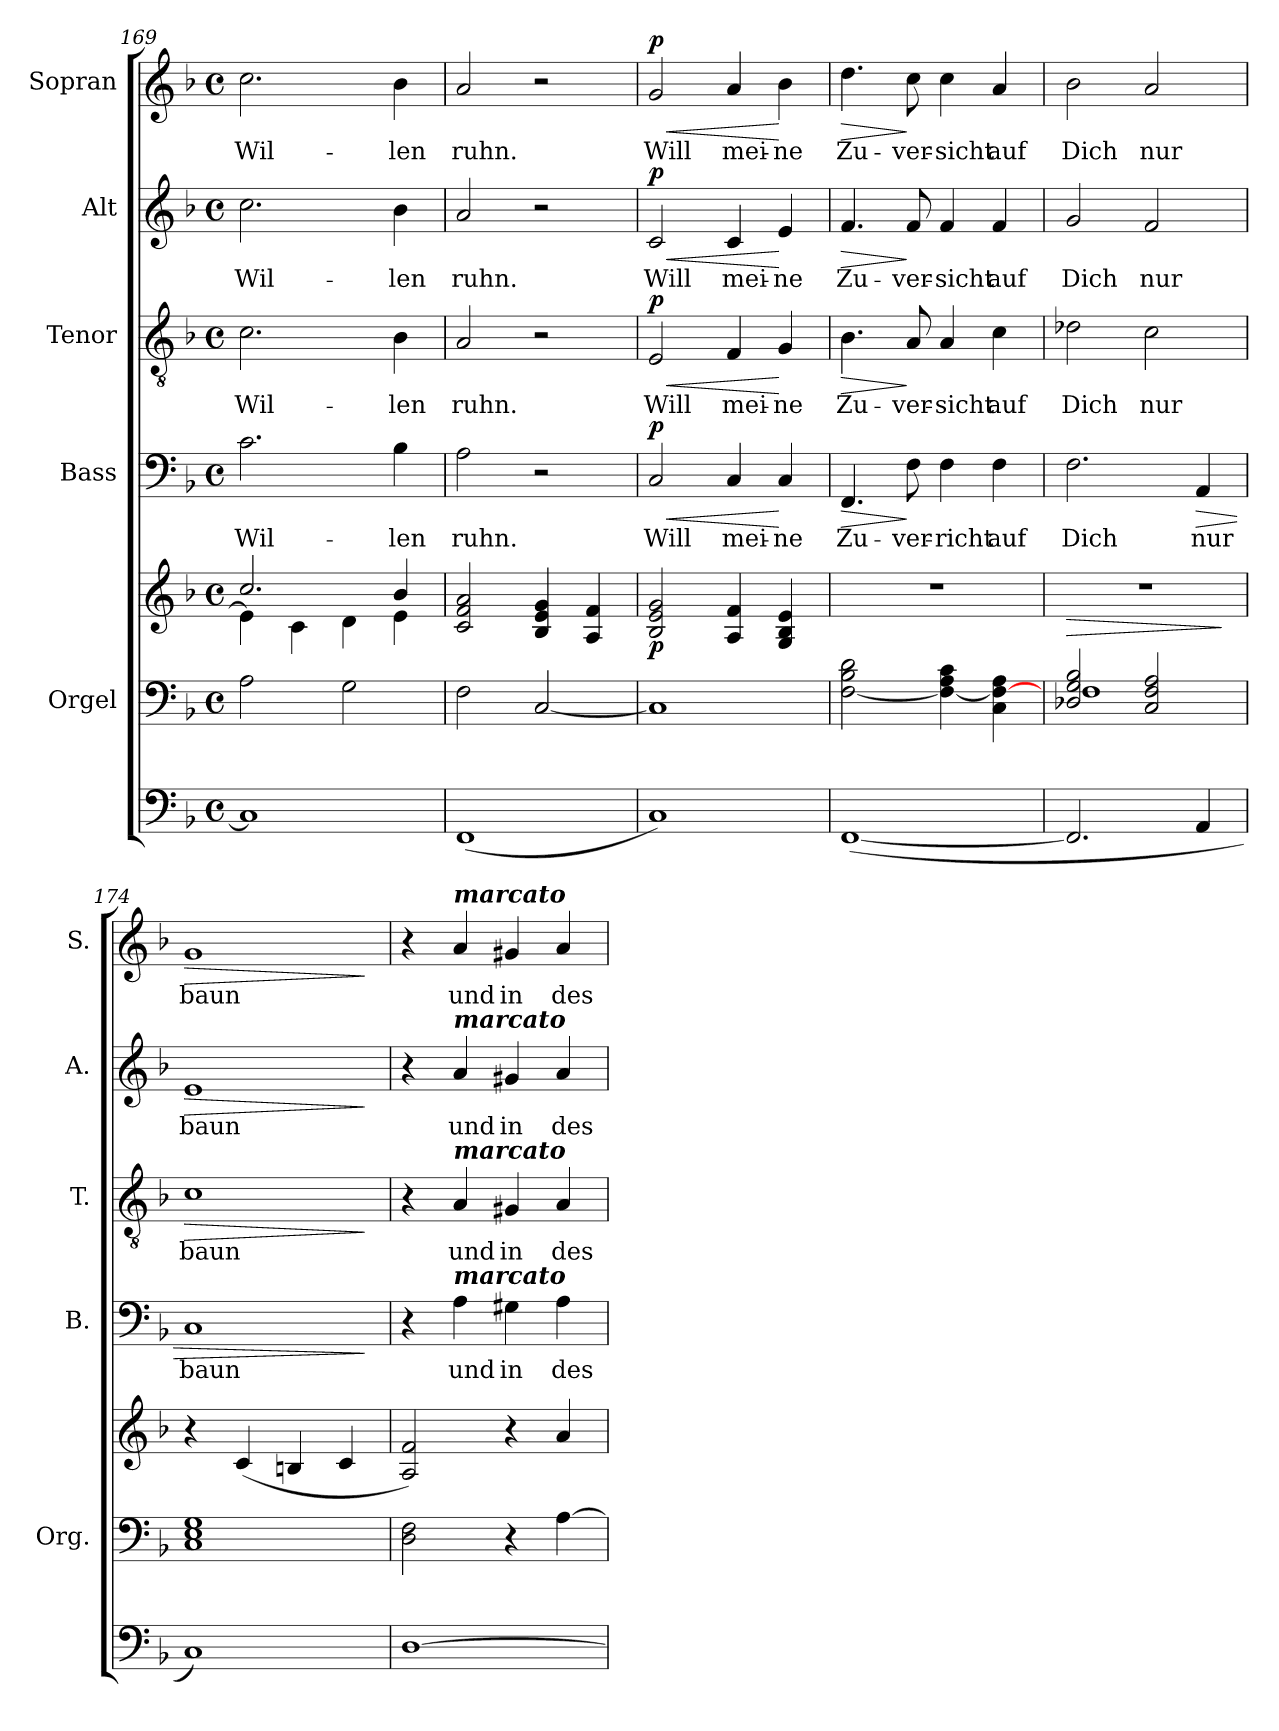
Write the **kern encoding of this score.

**kern	**kern	**kern	**dynam	**kern	**text	**dynam	**kern	**text	**dynam	**kern	**text	**dynam	**kern	**text	**dynam
*part6	*part5	*part5	*part5	*part4	*part4	*part4	*part3	*part3	*part3	*part2	*part2	*part2	*part1	*part1	*part1
*staff7	*staff6	*staff5	*staff5/6	*staff4	*staff4	*staff4	*staff3	*staff3	*staff3	*staff2	*staff2	*staff2	*staff1	*staff1	*staff1
*	*I"Orgel	*	*	*I"Bass	*	*	*I"Tenor	*	*	*I"Alt	*	*	*I"Sopran	*	*
*	*I'Org.	*	*	*I'B.	*	*	*I'T.	*	*	*I'A.	*	*	*I'S.	*	*
*clefF4	*clefF4	*clefG2	*	*clefF4	*	*	*clefGv2	*	*	*clefG2	*	*	*clefG2	*	*
*k[b-]	*k[b-]	*k[b-]	*	*k[b-]	*	*	*k[b-]	*	*	*k[b-]	*	*	*k[b-]	*	*
*F:	*F:	*F:	*	*F:	*	*	*F:	*	*	*F:	*	*	*F:	*	*
*M4/4	*M4/4	*M4/4	*	*M4/4	*	*	*M4/4	*	*	*M4/4	*	*	*M4/4	*	*
*met(c)	*met(c)	*met(c)	*	*met(c)	*	*	*met(c)	*	*	*met(c)	*	*	*met(c)	*	*
=169	=169	=169	=169	=169	=169	=169	=169	=169	=169	=169	=169	=169	=169	=169	=169
*	*	*^	*	*	*	*	*	*	*	*	*	*	*	*	*
!	!	!	!	!	!	!LO:LY:b	!	!	!LO:LY:b	!	!	!LO:LY:b	!	!	!LO:LY:b	!
1C]	2A\	2.cc/	4e\]	.	2.c\	Wil-	.	2.c\	Wil-	.	2.cc\	Wil-	.	2.cc\	Wil-	.
.	.	.	4c\	.	.	.	.	.	.	.	.	.	.	.	.	.
.	2G\	.	4d\	.	.	.	.	.	.	.	.	.	.	.	.	.
!	!	!	!	!	!	!LO:LY:b	!	!	!LO:LY:b	!	!	!LO:LY:b	!	!	!LO:LY:b	!
.	.	4b-/	4e\	.	4B-\	-len	.	4B-\	-len	.	4b-\	-len	.	4b-\	-len	.
!!LO:PB:g=z
=170	=170	=170	=170	=170	=170	=170	=170	=170	=170	=170	=170	=170	=170	=170	=170	=170
!	!	!	!	!	!	!LO:LY:b	!	!	!LO:LY:b	!	!	!LO:LY:b	!	!	!LO:LY:b	!
*	*	*v	*v	*	*	*	*	*	*	*	*	*	*	*	*	*
(<1FF	2F\	2c/ 2f/ 2a/	.	2A\	ruhn.	.	2A/	ruhn.	.	2a/	ruhn.	.	2a/	ruhn.	.
.	[2C/	4B-/ 4e/ 4g/	.	2r	.	.	2r	.	.	2r	.	.	2r	.	.
.	.	4A/ 4f/	.	.	.	.	.	.	.	.	.	.	.	.	.
=171	=171	=171	=171	=171	=171	=171	=171	=171	=171	=171	=171	=171	=171	=171	=171
!	!	!	!LO:DY:b	!	!LO:LY:b	!LO:HP:b	!	!LO:LY:b	!LO:HP:b	!	!LO:LY:b	!LO:HP:b	!	!LO:LY:b	!LO:HP:b
!	!	!	!	!	!	!LO:DY:n=1:a	!	!	!LO:DY:n=1:a	!	!	!LO:DY:n=1:a	!	!	!LO:DY:n=1:a
1C)	1C]	2B-/ 2e/ 2g/	p	2C/	Will	< p	2E/	Will	< p	2c/	Will	< p	2g/	Will	< p
!	!	!	!	!	!LO:LY:b	!	!	!LO:LY:b	!	!	!LO:LY:b	!	!	!LO:LY:b	!
.	.	4A/ 4f/	.	4C/	mei-	.	4F/	mei-	.	4c/	mei-	.	4a/	mei-	.
!	!	!	!	!	!LO:LY:b	!	!	!LO:LY:b	!	!	!LO:LY:b	!	!	!LO:LY:b	!
.	.	4G/ 4B-/ 4e/	.	4C/	-ne	[	4G/	-ne	[	4e/	-ne	[	4b-\	-ne	[
=172	=172	=172	=172	=172	=172	=172	=172	=172	=172	=172	=172	=172	=172	=172	=172
!	!	!	!	!	!LO:LY:b	!LO:HP:b	!	!LO:LY:b	!LO:HP:b	!	!LO:LY:b	!LO:HP:b	!	!LO:LY:b	!LO:HP:b
(<[1FF	[2F\ 2B-\ 2d\	1r	.	4.FF/	Zu-	>	4.B-\	Zu-	>	4.f/	Zu-	>	4.dd\	Zu-	>
!	!	!	!	!	!LO:LY:b	!	!	!LO:LY:b	!	!	!LO:LY:b	!	!	!LO:LY:b	!
.	.	.	.	8F\	-ver-	]	8A/	-ver-	]	8f/	-ver-	]	8cc\	-ver-	]
!	!	!	!	!	!LO:LY:b	!	!	!LO:LY:b	!	!	!LO:LY:b	!	!	!LO:LY:b	!
.	4F\_ 4A\ 4c\	.	.	4F\	-richt	.	4A/	-sicht	.	4f/	-sicht	.	4cc\	-sicht	.
!	!	!	!	!	!LO:LY:b	!	!	!LO:LY:b	!	!	!LO:LY:b	!	!	!LO:LY:b	!
.	4C\ 4F\_ 4A\	.	.	4F\	auf	.	4c\	auf	.	4f/	auf	.	4a/	auf	.
=173	=173	=173	=173	=173	=173	=173	=173	=173	=173	=173	=173	=173	=173	=173	=173
*	*^	*	*	*	*	*	*	*	*	*	*	*	*	*	*
!	!	!	!	!LO:HP:b	!	!LO:LY:b	!	!	!LO:LY:b	!	!	!LO:LY:b	!	!	!LO:LY:b	!
2.FF/]	2D-X/ 2G/ 2B-/	1F	1r	>	2.F\	Dich	.	2d-X\	Dich	.	2g/	Dich	.	2b-\	Dich	.
!	!	!	!	!	!	!	!	!	!LO:LY:b	!	!	!LO:LY:b	!	!	!LO:LY:b	!
.	2C/ 2F/ 2A/	.	.	.	.	.	.	2c\	nur	.	2f/	nur	.	2a/	nur	.
!	!	!	!	!	!	!LO:LY:b	!LO:HP:b	!	!	!	!	!	!	!	!	!
4AA/	.	.	.	.	4AA/	nur	>	.	.	.	.	.	.	.	.	.
*	*v	*v	*	*	*	*	*	*	*	*	*	*	*	*	*	*
.	.	.	]	.	.	.	.	.	.	.	.	.	.	.	.
=174	=174	=174	=174	=174	=174	=174	=174	=174	=174	=174	=174	=174	=174	=174	=174
!	!	!	!	!	!LO:LY:b	!	!	!LO:LY:b	!LO:HP:b	!	!LO:LY:b	!LO:HP:b	!	!LO:LY:b	!LO:HP:b
1C)	1C 1E 1G	4r	.	1C	baun	.	1c	baun	>	1e	baun	>	1g	baun	>
.	.	(4c/	.	.	.	.	.	.	.	.	.	.	.	.	.
.	.	4Bn/	.	.	.	.	.	.	.	.	.	.	.	.	.
.	.	4c/	.	.	.	.	.	.	.	.	.	.	.	.	.
.	.	.	.	.	.	]	.	.	]	.	.	]	.	.	]
!!LO:PB:g=z
=175	=175	=175	=175	=175	=175	=175	=175	=175	=175	=175	=175	=175	=175	=175	=175
[1D	2D\ 2F\	2A/ 2f/)	.	4r	.	.	4r	.	.	4r	.	.	4r	.	.
!	!	!	!	!	!	!	!	!	!	!	!	!	!LO:TX:a:Bi:t=marcato	!	!
!	!	!	!	!	!	!	!	!	!	!LO:TX:a:Bi:t=marcato	!	!	!	!	!
!	!	!	!	!	!	!	!LO:TX:a:Bi:t=marcato	!	!	!	!	!	!	!	!
!	!	!	!	!LO:TX:a:Bi:t=marcato	!	!	!	!	!	!	!	!	!	!	!
!	!	!	!	!	!LO:LY:b	!	!	!LO:LY:b	!	!	!LO:LY:b	!	!	!LO:LY:b	!
.	.	.	.	4A\	und	.	4A/	und	.	4a/	und	.	4a/	und	.
!	!	!	!	!	!LO:LY:b	!	!	!LO:LY:b	!	!	!LO:LY:b	!	!	!LO:LY:b	!
.	4r	4r	.	4G#X\	in	.	4G#X/	in	.	4g#X/	in	.	4g#X/	in	.
!	!	!	!	!	!LO:LY:b	!	!	!LO:LY:b	!	!	!LO:LY:b	!	!	!LO:LY:b	!
.	[4A\	4a/	.	4A\	des	.	4A/	des	.	4a/	des	.	4a/	des	.
=	=	=	=	=	=	=	=	=	=	=	=	=	=	=	=
*-	*-	*-	*-	*-	*-	*-	*-	*-	*-	*-	*-	*-	*-	*-	*-
